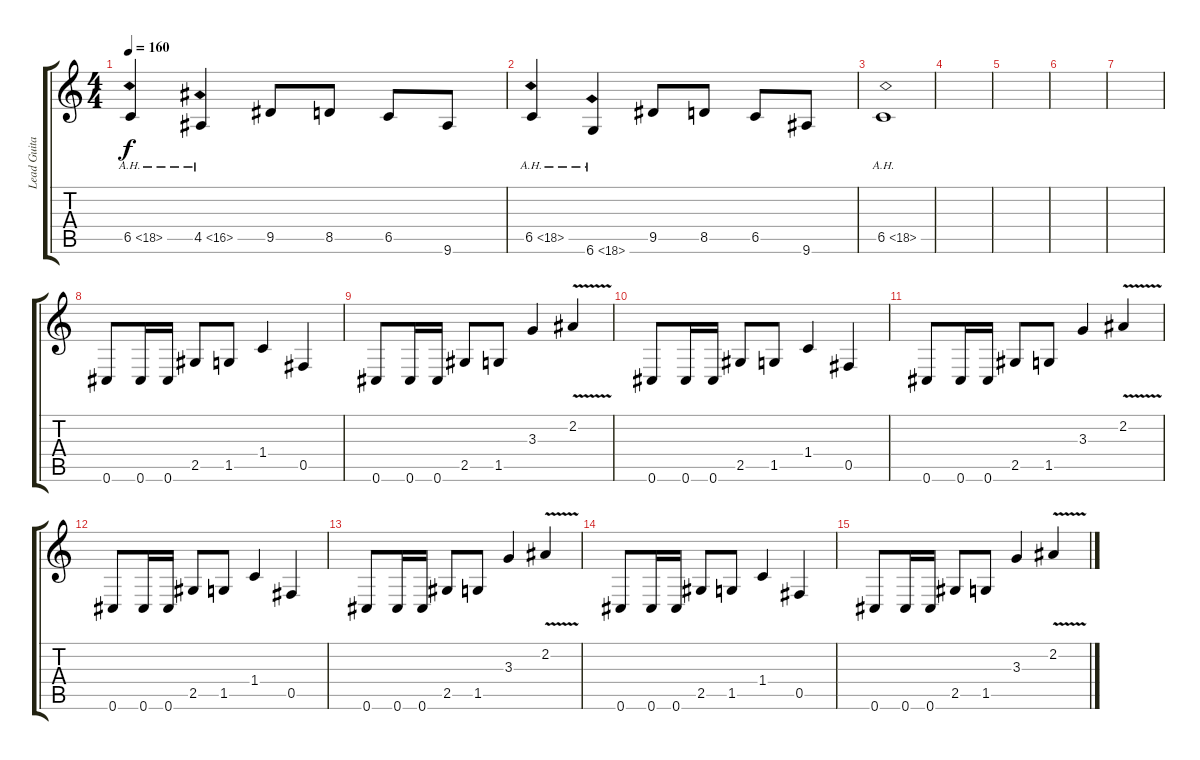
\track ("Lead Guitar" "Lead Guita") {instrument distortionguitar}
\staff {score tabs}
\tuning (Db4 Ab3 E3 B2 Gb2 Db2) {hide}
\ts (4 4)
\tempo 160
\clef g2
\ks c
6.5{ah 12}.4{dy f} 4.5{ah 12}.4 9.5.8 8.5.8 6.5.8 9.6.8 |
6.5{ah 12}.4 6.6{ah 12}.4 9.5.8 8.5.8 6.5.8 9.6.8 |
6.5{ah 12}.1 |
|
|
|
|
0.6.8 0.6.16 0.6.16 2.5.8 1.5.8 1.4.4 0.5.4 |
0.6.8 0.6.16 0.6.16 2.5.8 1.5.8 3.3.4 2.2{v}.4 |
0.6.8 0.6.16 0.6.16 2.5.8 1.5.8 1.4.4 0.5.4 |
0.6.8 0.6.16 0.6.16 2.5.8 1.5.8 3.3.4 2.2{v}.4 |
0.6.8 0.6.16 0.6.16 2.5.8 1.5.8 1.4.4 0.5.4 |
0.6.8 0.6.16 0.6.16 2.5.8 1.5.8 3.3.4 2.2{v}.4 |
0.6.8 0.6.16 0.6.16 2.5.8 1.5.8 1.4.4 0.5.4 |
0.6.8 0.6.16 0.6.16 2.5.8 1.5.8 3.3.4 2.2{v}.4
